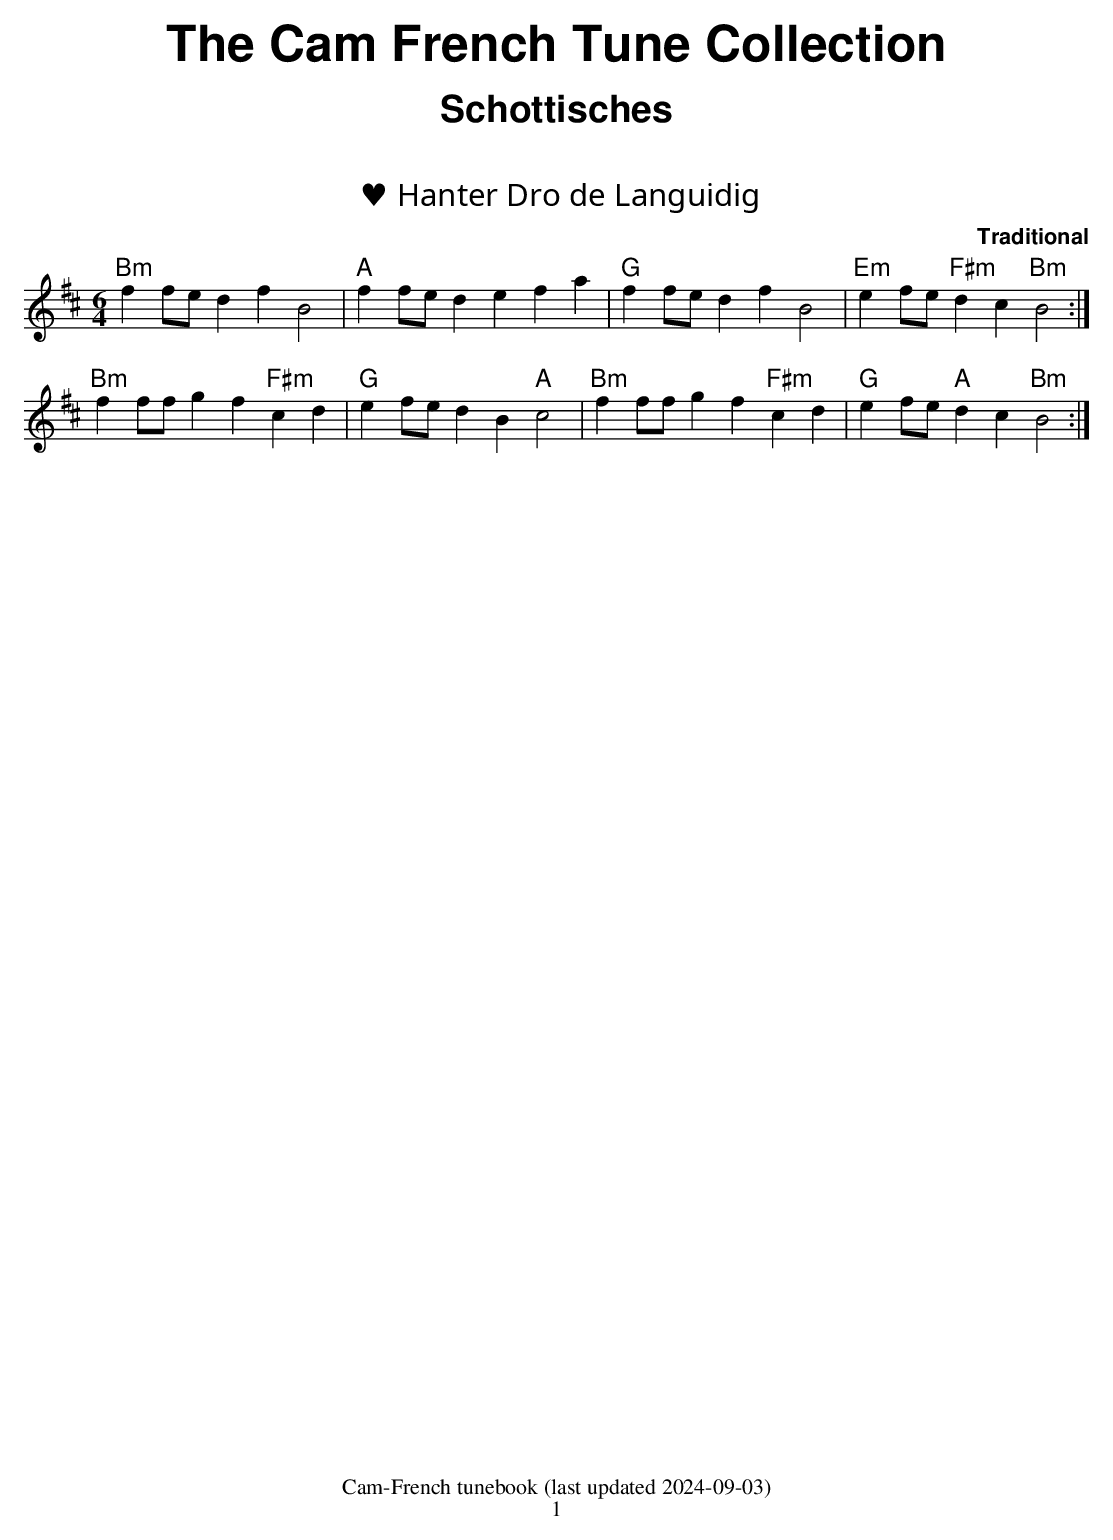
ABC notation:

X:1
T:♥ Hanter Dro de Languidig
C:Traditional
M:6/4
L:1/8
Q:1/4=180
K:Bm
"Bm" f2fe d2f2 B4 | "A" f2fe d2e2 f2a2 | \
"G" f2fe d2f2 B4 | "Em" e2fe "F#m" d2c2 "Bm" B4 :|
"Bm" f2ff g2f2 "F#m" c2d2 | "G" e2fe d2B2 "A" c4 | \
"Bm" f2ff g2f2 "F#m" c2d2 | "G" e2fe "A" d2c2 "Bm" B4 :|
